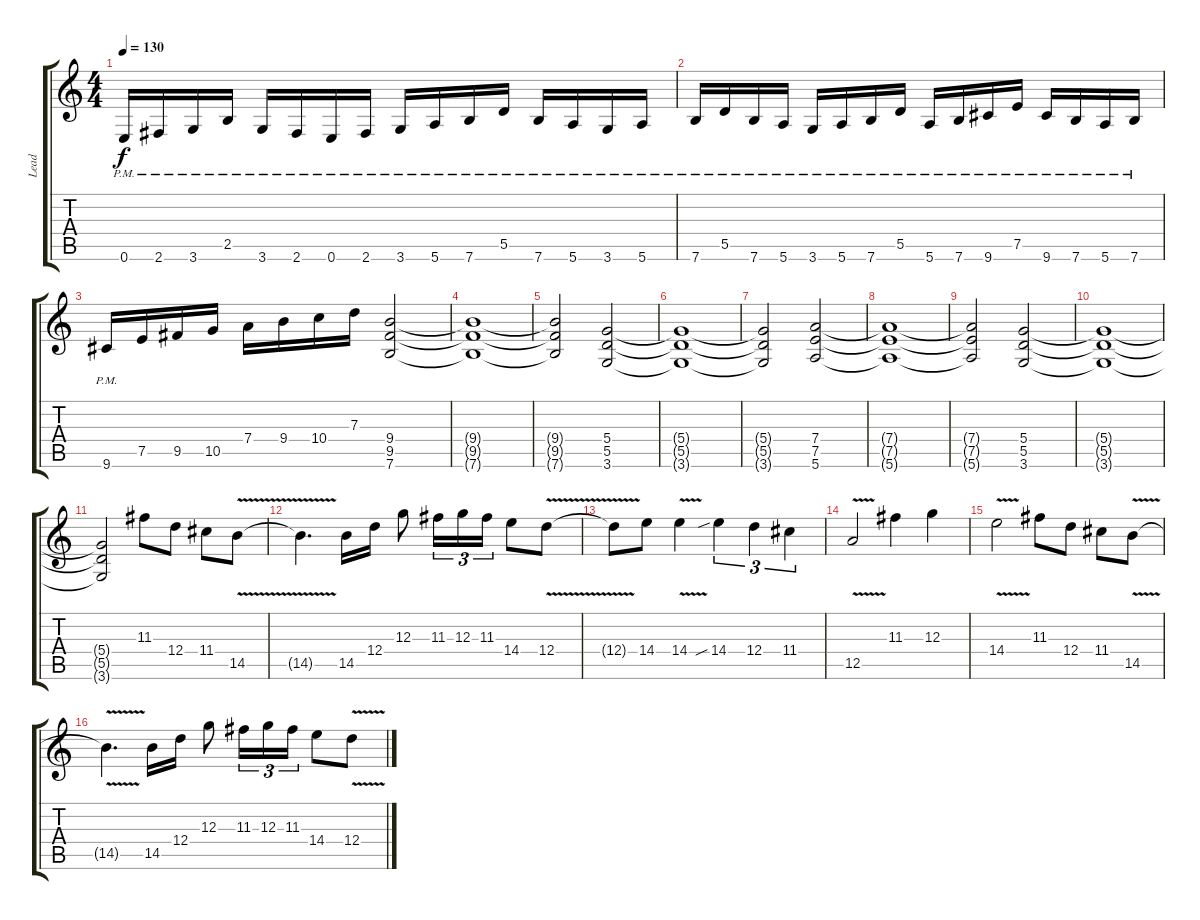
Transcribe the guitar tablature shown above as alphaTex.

\track ("Lead" "Lead") {instrument distortionguitar}
\staff {score tabs}
\tuning (E4 B3 G3 D3 A2 E2) {hide}
\ts (4 4)
\tempo 130
\clef g2
\ks c
0.6{pm}.16{dy f} 2.6{pm}.16 3.6{pm}.16 2.5{pm}.16 3.6{pm}.16 2.6{pm}.16 0.6{pm}.16 2.6{pm}.16 3.6{pm}.16 5.6{pm}.16 7.6{pm}.16 5.5{pm}.16 7.6{pm}.16 5.6{pm}.16 3.6{pm}.16 5.6{pm}.16 |
7.6{pm}.16 5.5{pm}.16 7.6{pm}.16 5.6{pm}.16 3.6{pm}.16 5.6{pm}.16 7.6{pm}.16 5.5{pm}.16 5.6{pm}.16 7.6{pm}.16 9.6{pm}.16 7.5{pm}.16 9.6{pm}.16 7.6{pm}.16 5.6{pm}.16 7.6{pm}.16 |
9.6{pm}.16 7.5.16 9.5.16 10.5.16 7.4.16 9.4.16 10.4.16 7.3.16 (9.4 9.5 7.6).2 |
(9.4{t} 9.5{t} 7.6{t}).1 |
(9.4{t} 9.5{t} 7.6{t}).2 (5.4 5.5 3.6).2 |
(5.4{t} 5.5{t} 3.6{t}).1 |
(5.4{t} 5.5{t} 3.6{t}).2 (7.4 7.5 5.6).2 |
(7.4{t} 7.5{t} 5.6{t}).1 |
(7.4{t} 7.5{t} 5.6{t}).2 (5.4 5.5 3.6).2 |
(5.4{t} 5.5{t} 3.6{t}).1 |
(5.4{t} 5.5{t} 3.6{t}).2 11.3.8 12.4.8 11.4.8 14.5{v}.8 |
14.5{t}.4{d} 14.5.16 12.4.16 12.3.8 11.3.16{tu (3 2)} 12.3.16{tu (3 2)} 11.3.16{tu (3 2)} 14.4.8 12.4{v}.8 |
12.4{t}.8 14.4.8 14.4{v}.4 14.4{sib}.4{tu (3 2)} 12.4.4{tu (3 2)} 11.4.4{tu (3 2)} |
12.5{v}.2 11.3.4 12.3.4 |
14.4{v}.2 11.3.8 12.4.8 11.4.8 14.5{v}.8 |
14.5{t}.4{d} 14.5.16 12.4.16 12.3.8 11.3.16{tu (3 2)} 12.3.16{tu (3 2)} 11.3.16{tu (3 2)} 14.4.8 12.4{v}.8
